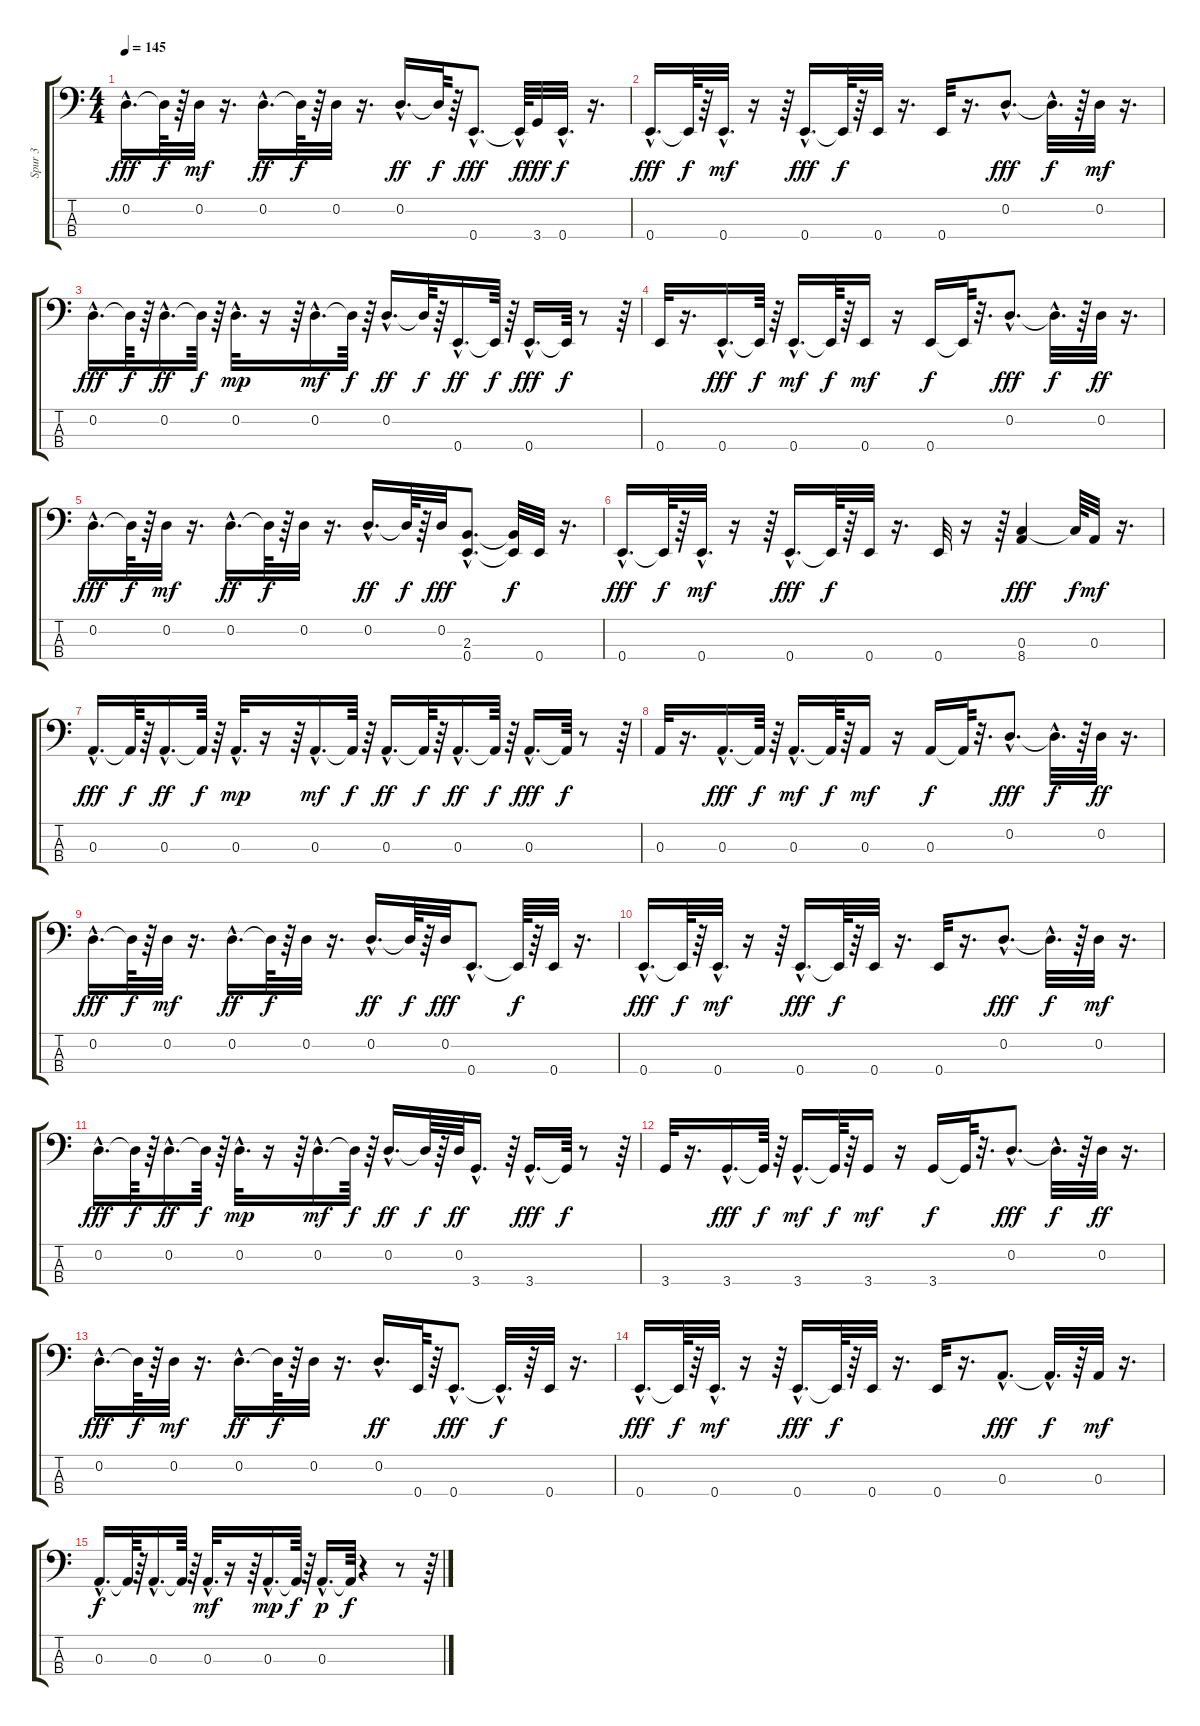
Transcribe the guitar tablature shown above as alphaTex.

\track ("Spur 3" "Spur 3") {instrument electricbassfinger}
\staff {score tabs}
\tuning (G2 D2 A1 E1) {hide}
\ts (4 4)
\tempo 145
\clef f4
\ks c
0.2{hac}.16{d dy fff} 0.2{t}.64{dy f} r.64 0.2.32{dy mf} r.16{d} 0.2{hac}.16{d dy ff} 0.2{t}.64{dy f} r.64 0.2.32 r.16{d} 0.2{hac}.16{d dy ff} 0.2{t}.64{dy f} r.64 0.4{hac}.8{d dy fff} 0.4{hac t}.64{dy f} 3.4.32{dy fff} 0.4{hac}.32{d dy f} r.16{d} |
0.4{hac}.16{d dy fff} 0.4{t}.64{dy f} r.64 0.4{hac}.32{d dy mf} r.16 r.64 0.4{hac}.16{d dy fff} 0.4{t}.64{dy f} r.64 0.4.32 r.16{d} 0.4.32 r.16{d} 0.2{hac}.8{d dy fff} 0.2{hac t}.32{d dy f} r.64 0.2.32{dy mf} r.16{d} |
0.2{hac}.16{d dy fff} 0.2{t}.64{dy f} r.64 0.2{hac}.16{d dy ff} 0.2{t}.64{dy f} r.64 0.2{hac}.32{d dy mp} r.16 r.64 0.2{hac}.16{d dy mf} 0.2{t}.64{dy f} r.64 0.2{hac}.16{d dy ff} 0.2{t}.64{dy f} r.64 0.4{hac}.16{d dy ff} 0.4{t}.64{dy f} r.64 0.4{hac}.16{d dy fff} 0.4{t}.64{dy f} r.8 r.64 |
0.4.32 r.16{d} 0.4{hac}.16{d dy fff} 0.4{t}.64{dy f} r.64 0.4{hac}.16{d dy mf} 0.4{t}.64{dy f} r.64 0.4.16{dy mf} r.16 0.4.16{dy f} 0.4{t}.64 r.32{d} 0.2{hac}.8{d dy fff} 0.2{hac t}.32{d dy f} r.64 0.2.32{dy ff} r.16{d} |
0.2{hac}.16{d dy fff} 0.2{t}.64{dy f} r.64 0.2.32{dy mf} r.16{d} 0.2{hac}.16{d dy ff} 0.2{t}.64{dy f} r.64 0.2.32 r.16{d} 0.2{hac}.16{d dy ff} 0.2{t}.64{dy f} r.64 0.2.32{dy fff} (2.3{hac} 0.4{hac}).8{d} (2.3{t} 0.4{t}).32{dy f} 0.4.32 r.16{d} |
0.4{hac}.16{d dy fff} 0.4{t}.64{dy f} r.64 0.4{hac}.32{d dy mf} r.16 r.64 0.4{hac}.16{d dy fff} 0.4{t}.64{dy f} r.64 0.4.32 r.16{d} 0.4.32 r.16 r.64 (0.3 8.4).4{dy fff} 8.4{t}.64{dy f} 0.3.32{dy mf} r.16{d} |
0.3{hac}.16{d dy fff} 0.3{t}.64{dy f} r.64 0.3{hac}.16{d dy ff} 0.3{t}.64{dy f} r.64 0.3{hac}.32{d dy mp} r.16 r.64 0.3{hac}.16{d dy mf} 0.3{t}.64{dy f} r.64 0.3{hac}.16{d dy ff} 0.3{t}.64{dy f} r.64 0.3{hac}.16{d dy ff} 0.3{t}.64{dy f} r.64 0.3{hac}.16{d dy fff} 0.3{t}.64{dy f} r.8 r.64 |
0.3.32 r.16{d} 0.3{hac}.16{d dy fff} 0.3{t}.64{dy f} r.64 0.3{hac}.16{d dy mf} 0.3{t}.64{dy f} r.64 0.3.16{dy mf} r.16 0.3.16{dy f} 0.3{t}.64 r.32{d} 0.2{hac}.8{d dy fff} 0.2{hac t}.32{d dy f} r.64 0.2.32{dy ff} r.16{d} |
0.2{hac}.16{d dy fff} 0.2{t}.64{dy f} r.64 0.2.32{dy mf} r.16{d} 0.2{hac}.16{d dy ff} 0.2{t}.64{dy f} r.64 0.2.32 r.16{d} 0.2{hac}.16{d dy ff} 0.2{t}.64{dy f} r.64 0.2.32{dy fff} 0.4{hac}.8{d} 0.4{t}.64{dy f} r.64 0.4.32 r.16{d} |
0.4{hac}.16{d dy fff} 0.4{t}.64{dy f} r.64 0.4{hac}.32{d dy mf} r.16 r.64 0.4{hac}.16{d dy fff} 0.4{t}.64{dy f} r.64 0.4.32 r.16{d} 0.4.32 r.16{d} 0.2{hac}.8{d dy fff} 0.2{hac t}.32{d dy f} r.64 0.2.32{dy mf} r.16{d} |
0.2{hac}.16{d dy fff} 0.2{t}.64{dy f} r.64 0.2{hac}.16{d dy ff} 0.2{t}.64{dy f} r.64 0.2{hac}.32{d dy mp} r.16 r.64 0.2{hac}.16{d dy mf} 0.2{t}.64{dy f} r.64 0.2{hac}.16{d dy ff} 0.2{t}.64{dy f} r.64 0.2.64{dy ff} 3.4{hac}.16{d} r.64 3.4{hac}.16{d dy fff} 3.4{t}.64{dy f} r.8 r.64 |
3.4.32 r.16{d} 3.4{hac}.16{d dy fff} 3.4{t}.64{dy f} r.64 3.4{hac}.16{d dy mf} 3.4{t}.64{dy f} r.64 3.4.16{dy mf} r.16 3.4.16{dy f} 3.4{t}.64 r.32{d} 0.2{hac}.8{d dy fff} 0.2{hac t}.32{d dy f} r.64 0.2.32{dy ff} r.16{d} |
0.2{hac}.16{d dy fff} 0.2{t}.64{dy f} r.64 0.2.32{dy mf} r.16{d} 0.2{hac}.16{d dy ff} 0.2{t}.64{dy f} r.64 0.2.32 r.16{d} 0.2{hac}.16{d dy ff} 0.4.64 r.64 0.4{hac}.8{d dy fff} 0.4{hac t}.32{d dy f} r.64 0.4.32 r.16{d} |
0.4{hac}.16{d dy fff} 0.4{t}.64{dy f} r.64 0.4{hac}.32{d dy mf} r.16 r.64 0.4{hac}.16{d dy fff} 0.4{t}.64{dy f} r.64 0.4.32 r.16{d} 0.4.32 r.16{d} 0.3{hac}.8{d dy fff} 0.3{hac t}.32{d dy f} r.64 0.3.32{dy mf} r.16{d} |
0.3{hac}.16{d dy f} 0.3{t}.64 r.64 0.3{hac}.16{d} 0.3{t}.64 r.64 0.3{hac}.32{d dy mf} r.16 r.64 0.3{hac}.16{d dy mp} 0.3{t}.64{dy f} r.64 0.3{hac}.16{d dy p} 0.3{t}.64{dy f} r.4 r.8 r.64
